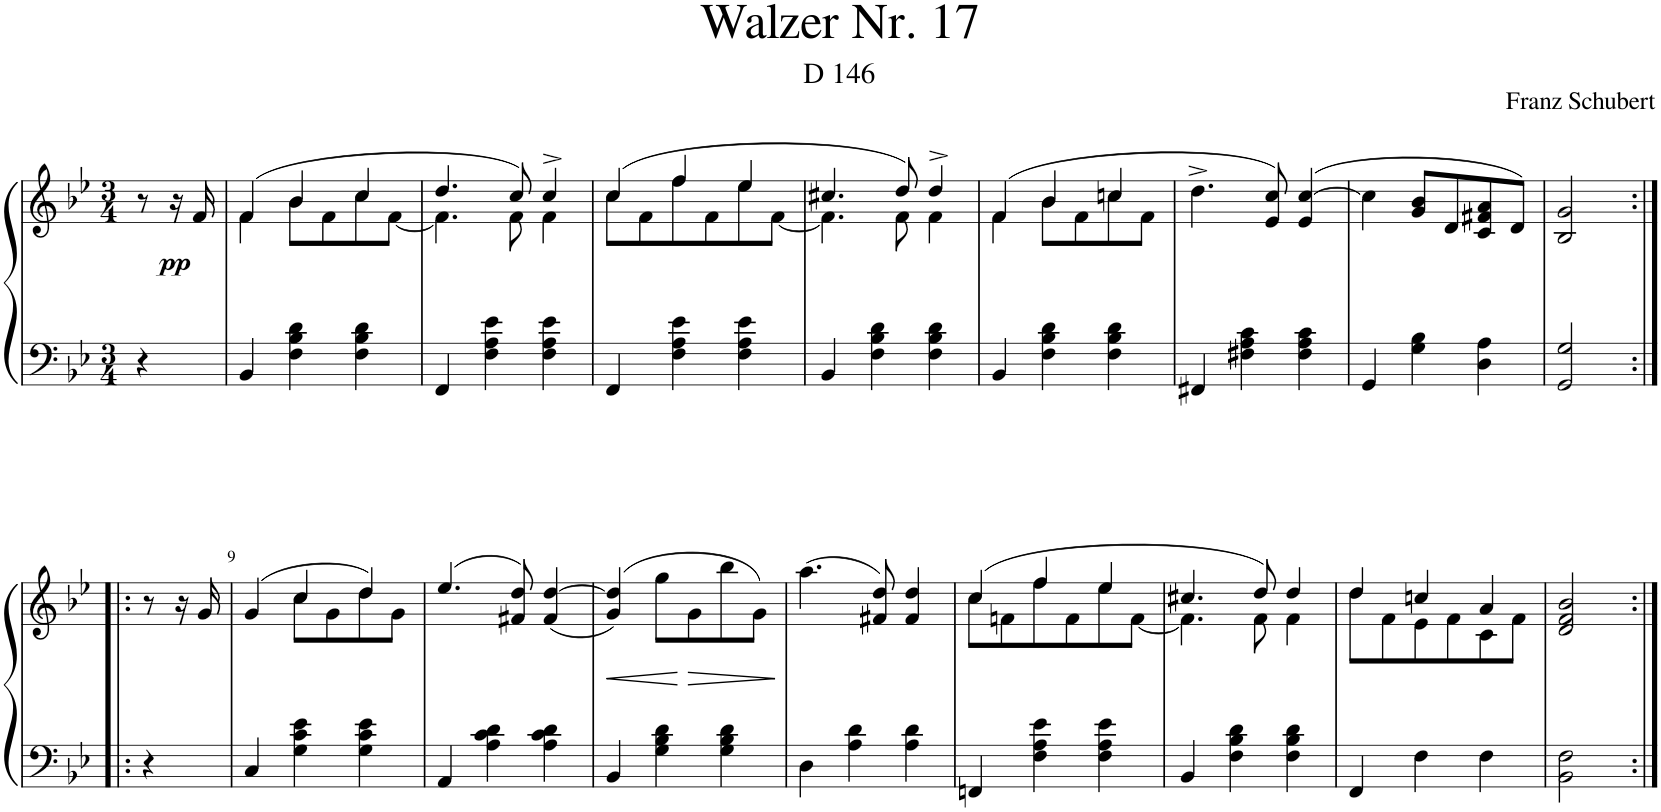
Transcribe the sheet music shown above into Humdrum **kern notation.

**kern	**kern	**dynam
*part1	*part1	*part1
*staff2	*staff1	*staff1/2
*I"Piano	*	*
*I'Pno.	*	*
*clefF4	*clefG2	*
*k[b-e-]	*k[b-e-]	*
*M3/4	*M3/4	*
=	=	=
4r	8r	.
!	!	!LO:DY:b
.	16r	pp
.	16f/	.
=1	=1	=1
*	*^	*
4BB-/	(4f/	4f\	.
4F\ 4B-\ 4d\	4b-/	8b-\L	.
.	.	8f\	.
4F\ 4B-\ 4d\	4cc/	8cc\	.
.	.	[8f\J	.
=2	=2	=2	=2
4FF/	4.dd/	4.f\]	.
4F\ 4A\ 4e-\	.	.	.
.	8cc/)	8f\	.
4F\ 4A\ 4e-\	4cc^/	4f\	.
=3	=3	=3	=3
4FF/	(4cc/	8cc\L	.
.	.	8f\	.
4F\ 4A\ 4e-\	4ff/	8ff\	.
.	.	8f\	.
4F\ 4A\ 4e-\	4ee-/	8ee-\	.
.	.	[8f\J	.
=4	=4	=4	=4
4BB-/	4.cc#X/	4.f\]	.
4F\ 4B-\ 4d\	.	.	.
.	8dd/)	8f\	.
4F\ 4B-\ 4d\	4dd^/	4f\	.
=5	=5	=5	=5
4BB-/	(4f/	4f\	.
4F\ 4B-\ 4d\	4b-/	8b-\L	.
.	.	8f\	.
4F\ 4B-\ 4d\	4ccn/	8ccn\	.
.	.	8f\J	.
*	*v	*v	*
=6	=6	=6
4FF#X/	4.dd^\	.
4F#X\ 4A\ 4c\	.	.
.	8e-/ 8cc/)	.
4F#\ 4A\ 4c\	(4e-/ [4cc/	.
=7	=7	=7
4GG/	4cc\]	.
4G\ 4B-\	8g/ 8b-/L	.
.	8d/	.
4D\ 4A\	8c/ 8f#X/ 8a/	.
.	8d/J)	.
=8	=8	=8
2GG/ 2G/	2B-/ 2g/	.
!!LO:LB:g=z
=8X1:|!|:	=8X1:|!|:	=8X1:|!|:
4r	8r	.
.	16r	.
.	16g/	.
=9	=9	=9
*	*^	*
4C/	(4g/	4ryy	.
4G\ 4c\ 4e-\	4cc/	8cc\L	.
.	.	8g\	.
4G\ 4c\ 4e-\	4dd/)	8dd\	.
.	.	8g\J	.
*	*v	*v	*
=10	=10	=10
4AA/	(>4.ee-/	.
4A\ 4c\ 4d\	.	.
.	8f#X/ 8dd/)	.
4A\ 4c\ 4d\	(<4f#/ [4dd/	.
=11	=11	=11
!	!	!LO:HP:b
4BB-/	(4g/ 4dd/])	<
4G\ 4B-\ 4d\	8gg\L	.
!	!	!LO:HP:n=1:b
.	8g\	[ >
4G\ 4B-\ 4d\	8bb-\	.
.	8g\J)	.
.	.	]
=12	=12	=12
4D\	(4.aa\	.
4A\ 4d\	.	.
.	8f#X/ 8dd/)	.
4A\ 4d\	4f#/ 4dd/	.
=13	=13	=13
*	*^	*
4FFn/	(4cc/	8cc\L	.
.	.	8fn\	.
4F\ 4A\ 4e-\	4ff/	8ff\	.
.	.	8f\	.
4F\ 4A\ 4e-\	4ee-/	8ee-\	.
.	.	[8f\J	.
=14	=14	=14	=14
4BB-/	4.cc#X/	4.f\]	.
4F\ 4B-\ 4d\	.	.	.
.	8dd/)	8f\	.
4F\ 4B-\ 4d\	4dd/	4f\	.
=15	=15	=15	=15
4FF/	4dd/	8dd\L	.
.	.	8f\	.
4F\	4ccn/	8e-\	.
.	.	8f\	.
4F\	4a/	8c\	.
.	.	8f\J	.
*	*v	*v	*
=16	=16	=16
2BB-\ 2F\	2d/ 2f/ 2b-/	.
=:|!	=:|!	=:|!
*-	*-	*-
